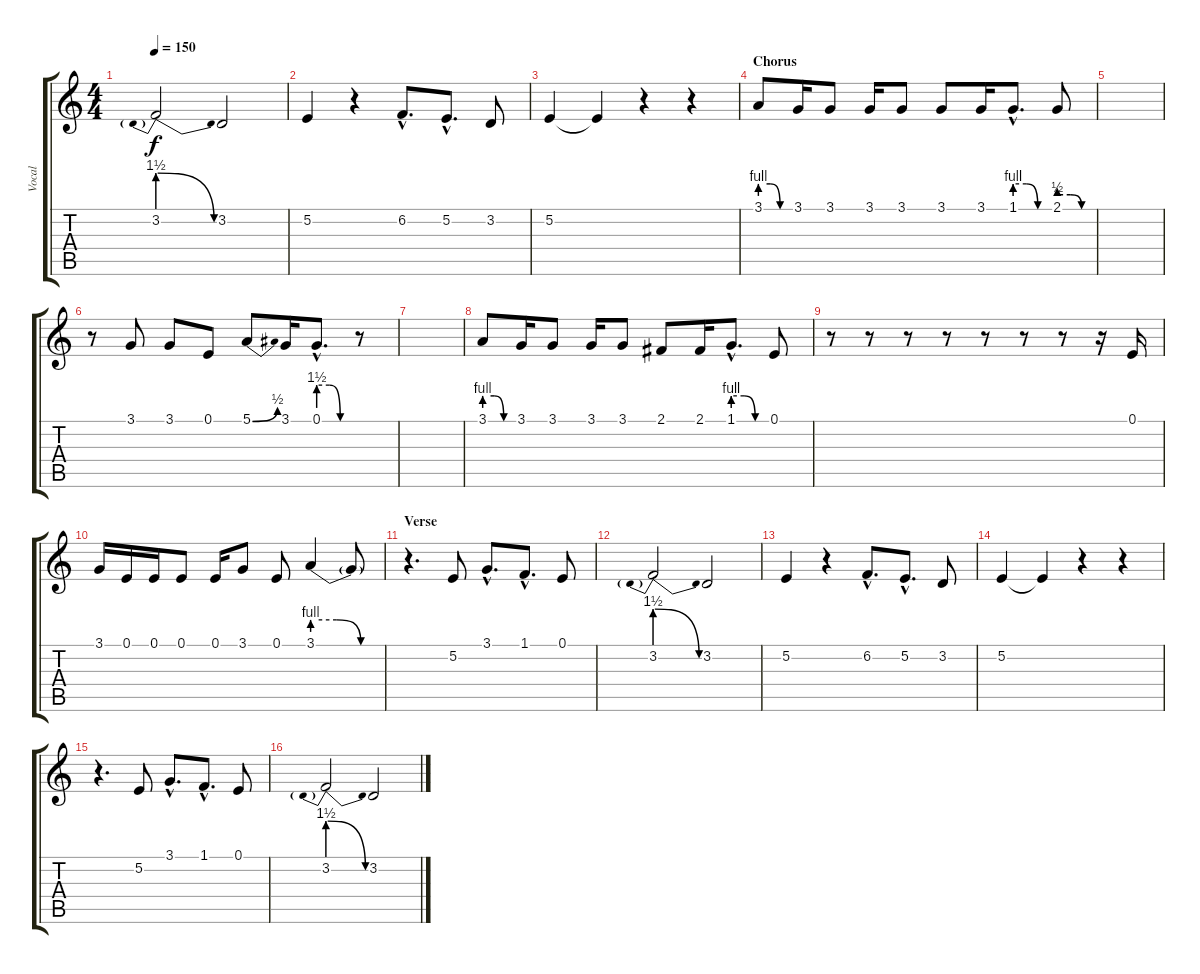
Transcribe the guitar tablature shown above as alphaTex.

\track ("Vocal" "Vocal") {instrument trumpet}
\staff {score tabs}
\tuning (E4 B3 G3 D3 A2 E2) {hide}
\ts (4 4)
\tempo 150
\clef g2
\ks c
3.2{be (prebendrelease 0 6 60 0)}.2{dy f} 3.2.2 |
5.2.4 r.4 6.2{hac}.8{d} 5.2{hac}.8{d} 3.2.8 |
5.2.4 5.2{t}.4 r.4 r.4 |
\section ("" "Chorus")
3.1{be (custom 0 4 20 4 40 0 60 0)}.8 3.1.16 3.1.8 3.1.16 3.1.8 3.1.8 3.1.16 1.1{be (custom 0 4 20 4 40 0 60 0) hac}.8{d} 2.1{be (custom 0 2 20 2 40 0 60 0)}.8 |
|
r.8 3.1.8 3.1.8 0.1.8 5.1{be (bend 0 0 60 2)}.8 3.1.16 0.1{be (custom 0 6 20 6 40 0 60 0) hac}.8{d} r.8 |
|
3.1{be (custom 0 4 20 4 40 0 60 0)}.8 3.1.16 3.1.8 3.1.16 3.1.8 2.1.8 2.1.16 1.1{be (custom 0 4 20 4 40 0 60 0) hac}.8{d} 0.1.8 |
r.8 r.8 r.8 r.8 r.8 r.8 r.8 r.16 0.1.16 |
3.1.16 0.1.16 0.1.16 0.1.8 0.1.16 3.1.8 0.1.8 3.1{be (custom 0 4 20 4 40 0 60 0)}.4 3.1{t}.8 |
\section ("" "Verse")
r.4{d} 5.2.8 3.1{hac}.8{d} 1.1{hac}.8{d} 0.1.8 |
3.2{be (prebendrelease 0 6 60 0)}.2 3.2.2 |
5.2.4 r.4 6.2{hac}.8{d} 5.2{hac}.8{d} 3.2.8 |
5.2.4 5.2{t}.4 r.4 r.4 |
r.4{d} 5.2.8 3.1{hac}.8{d} 1.1{hac}.8{d} 0.1.8 |
3.2{be (prebendrelease 0 6 60 0)}.2 3.2.2
